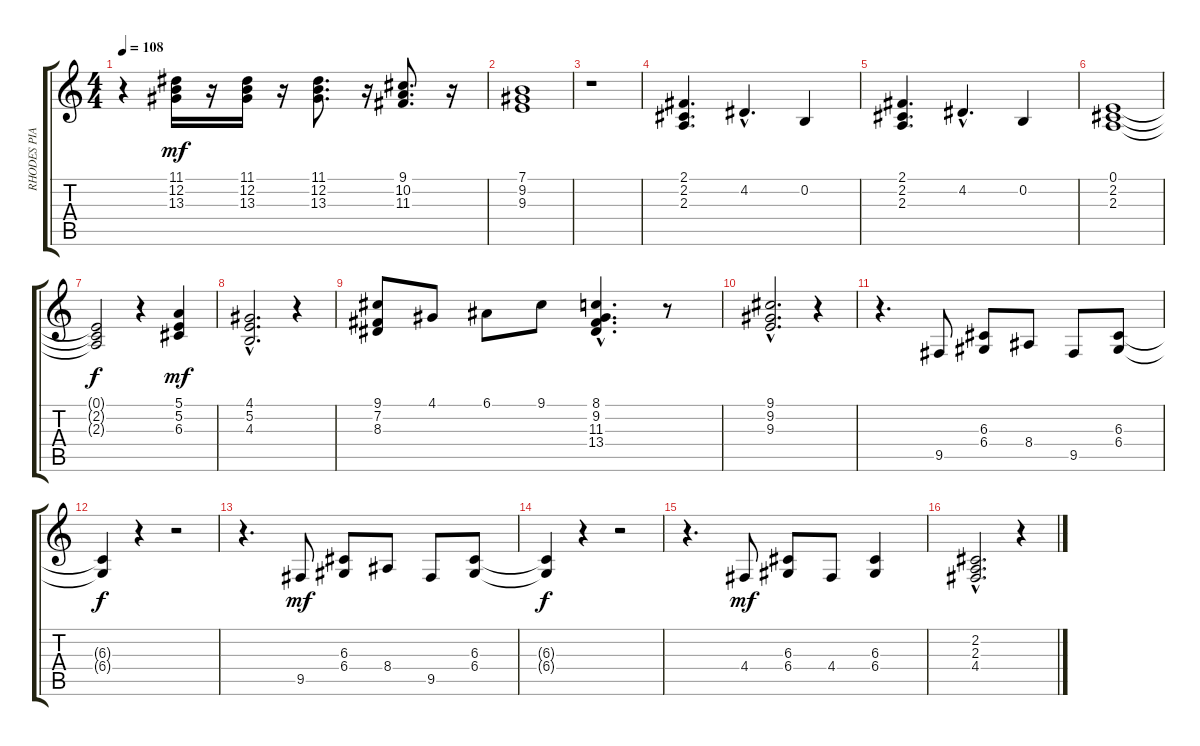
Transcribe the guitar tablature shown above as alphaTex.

\track ("RHODES PIANO" "RHODES PIA") {instrument electricpiano2}
\staff {score tabs}
\tuning (E4 B3 G3 D3 A2 E2) {hide}
\ts (4 4)
\tempo 108
\clef g2
\ks c
r.4{dy mf} (11.1 12.2 13.3).16 r.16 (11.1 12.2 13.3).16 r.16 (11.1 12.2 13.3).8{d} r.16 (9.1 10.2 11.3).8{d} r.16 |
(7.1 9.2 9.3).1 |
r.1 |
(2.1 2.2 2.3).4{d} 4.2{hac}.4{d} 0.2.4 |
(2.1 2.2 2.3).4{d} 4.2{hac}.4{d} 0.2.4 |
(0.1 2.2 2.3).1 |
(0.1{t} 2.2{t} 2.3{t}).2{dy f} r.4 (5.1 5.2 6.3).4{dy mf} |
(4.1{hac} 5.2{hac} 4.3{hac}).2{d} r.4 |
(9.1 7.2 8.3).8 4.1.8 6.1.8 9.1.8 (8.1{hac} 9.2{hac} 11.3{hac} 13.4{hac}).4{d} r.8 |
(9.1{hac} 9.2{hac} 9.3{hac}).2{d} r.4 |
r.4{d} 9.5.8 (6.3 6.4).8 8.4.8 9.5.8 (6.3 6.4).8 |
(6.3{t} 6.4{t}).4{dy f} r.4 r.2 |
r.4{d} 9.5.8{dy mf} (6.3 6.4).8 8.4.8 9.5.8 (6.3 6.4).8 |
(6.3{t} 6.4{t}).4{dy f} r.4 r.2 |
r.4{d} 4.4.8{dy mf} (6.3 6.4).8 4.4.8 (6.3 6.4).4 |
(2.2{hac} 2.3{hac} 4.4{hac}).2{d} r.4
